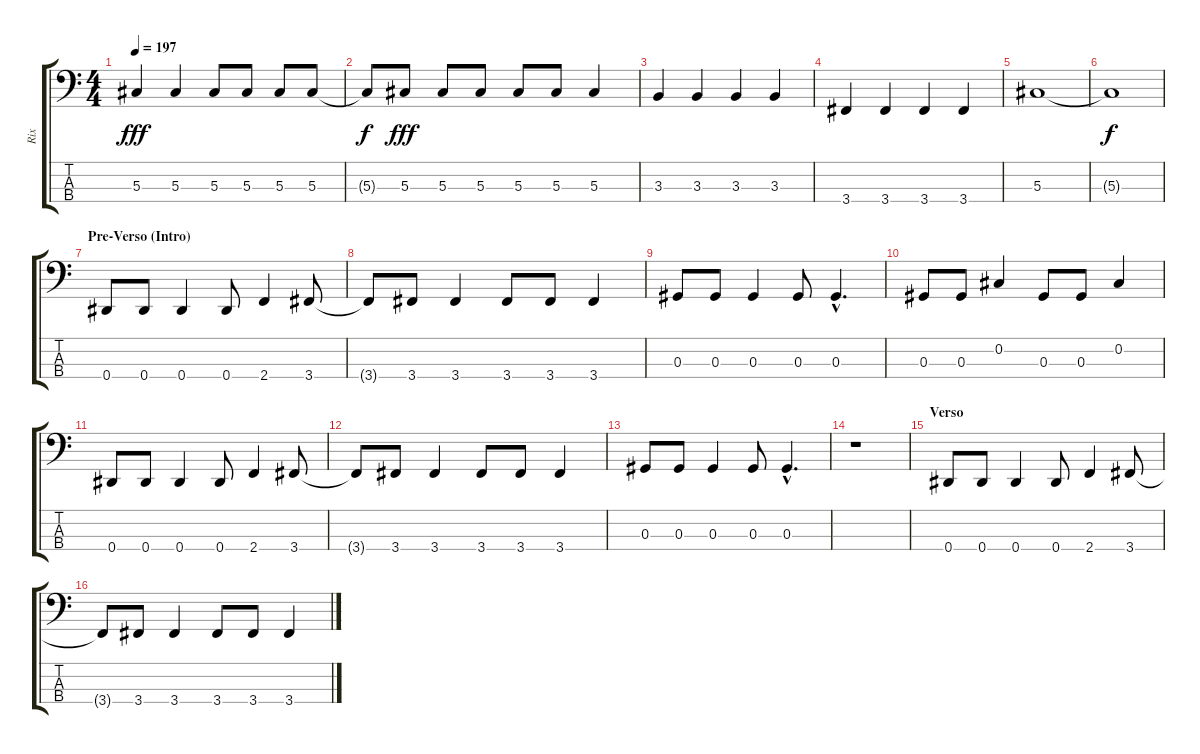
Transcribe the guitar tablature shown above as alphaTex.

\track ("Rix" "Rix") {instrument electricbasspick}
\staff {score tabs}
\tuning (Gb2 Db2 Ab1 Eb1) {hide}
\ts (4 4)
\tempo 197
\clef f4
\ks c
5.3.4{dy fff} 5.3.4 5.3.8 5.3.8 5.3.8 5.3.8 |
5.3{t}.8{dy f} 5.3.8{dy fff} 5.3.8 5.3.8 5.3.8 5.3.8 5.3.4 |
3.3.4 3.3.4 3.3.4 3.3.4 |
3.4.4 3.4.4 3.4.4 3.4.4 |
5.3.1 |
5.3{t}.1{dy f} |
\section ("" "Pre-Verso (Intro)")
0.4.8 0.4.8 0.4.4 0.4.8 2.4.4 3.4.8 |
3.4{t}.8 3.4.8 3.4.4 3.4.8 3.4.8 3.4.4 |
0.3.8 0.3.8 0.3.4 0.3.8 0.3{hac}.4{d} |
0.3.8 0.3.8 0.2.4 0.3.8 0.3.8 0.2.4 |
0.4.8 0.4.8 0.4.4 0.4.8 2.4.4 3.4.8 |
3.4{t}.8 3.4.8 3.4.4 3.4.8 3.4.8 3.4.4 |
0.3.8 0.3.8 0.3.4 0.3.8 0.3{hac}.4{d} |
r.1 |
\section ("" "Verso")
0.4.8 0.4.8 0.4.4 0.4.8 2.4.4 3.4.8 |
3.4{t}.8 3.4.8 3.4.4 3.4.8 3.4.8 3.4.4
